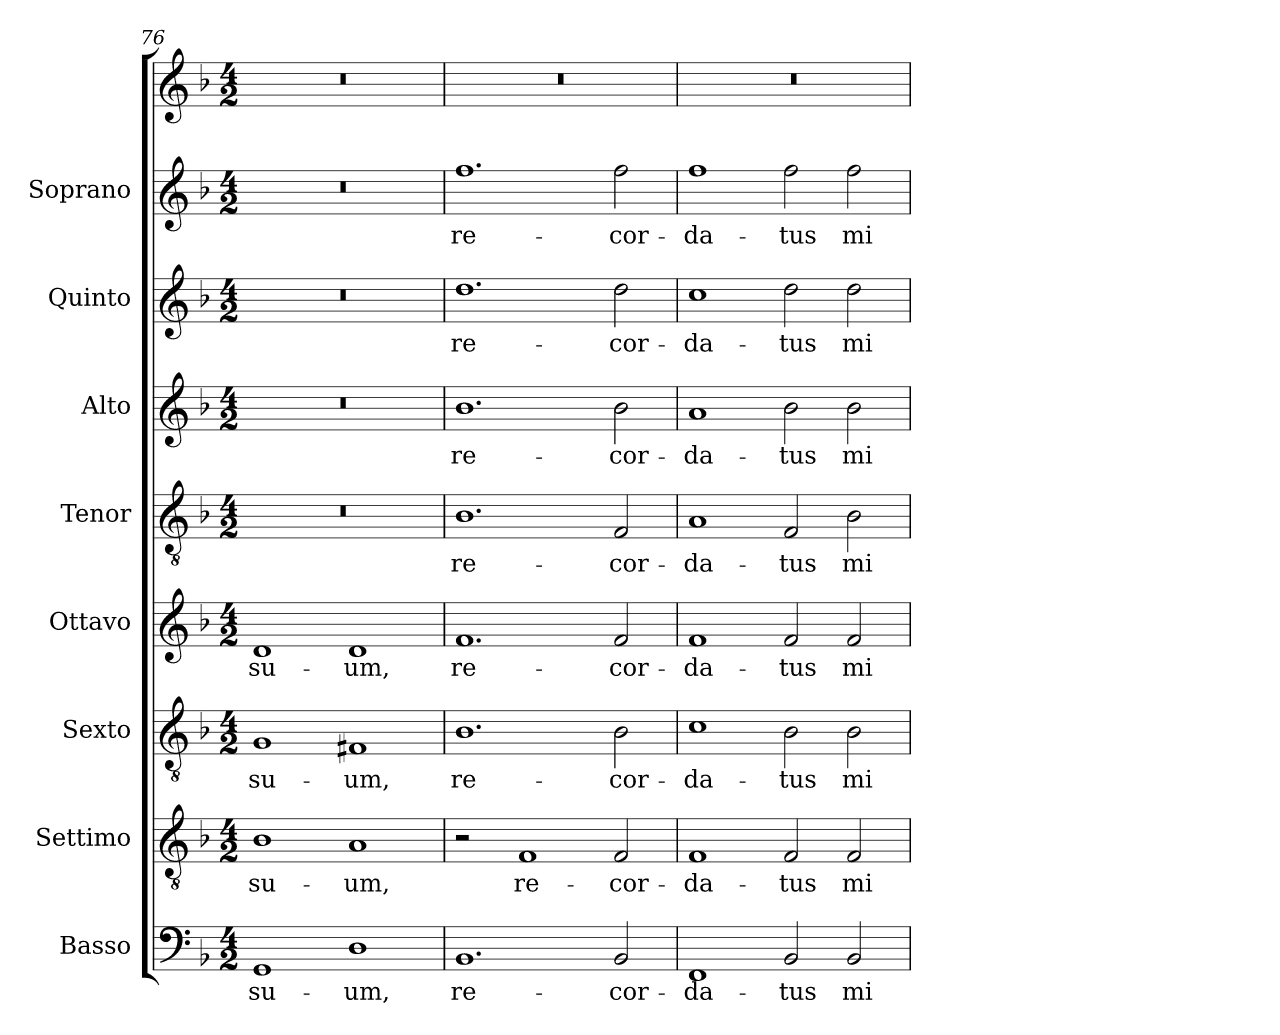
**kern	**text	**kern	**text	**kern	**text	**kern	**text	**kern	**text	**kern	**text	**kern	**text	**kern	**text	**kern
*part9	*part9	*part8	*part8	*part7	*part7	*part6	*part6	*part5	*part5	*part4	*part4	*part3	*part3	*part2	*part2	*part1
*staff9	*staff9	*staff8	*staff8	*staff7	*staff7	*staff6	*staff6	*staff5	*staff5	*staff4	*staff4	*staff3	*staff3	*staff2	*staff2	*staff1
*I"Basso	*	*I"Settimo	*	*I"Sexto	*	*I"Ottavo	*	*I"Tenor	*	*I"Alto	*	*I"Quinto	*	*I"Soprano	*	*
*I'B.	*	*I'St.	*	*	*	*I'Ot.	*	*I'T.	*	*I'A.	*	*I'Q.	*	*I'S.	*	*
!!LO:PB:g=z
*clefF4	*	*clefGv2	*	*clefGv2	*	*clefG2	*	*clefGv2	*	*clefG2	*	*clefG2	*	*clefG2	*	*clefG2
*	*	*ITrd7c12	*	*ITrd7c12	*	*	*	*ITrd7c12	*	*	*	*	*	*	*	*
*k[b-]	*	*k[b-]	*	*k[b-]	*	*k[b-]	*	*k[b-]	*	*k[b-]	*	*k[b-]	*	*k[b-]	*	*k[b-]
*F:	*	*F:	*	*F:	*	*F:	*	*F:	*	*F:	*	*F:	*	*F:	*	*F:
*M4/2	*	*M4/2	*	*M4/2	*	*M4/2	*	*M4/2	*	*M4/2	*	*M4/2	*	*M4/2	*	*M4/2
=76	=76	=76	=76	=76	=76	=76	=76	=76	=76	=76	=76	=76	=76	=76	=76	=76
!	!LO:LY:b:color=#000000	!	!	!	!	!	!	!	!	!	!	!	!	!	!	!
!	!	!	!LO:LY:b:color=#000000	!	!	!	!	!	!	!	!	!	!	!	!	!
!	!	!	!	!	!LO:LY:b:color=#000000	!	!	!	!	!	!	!	!	!	!	!
!	!	!	!	!	!	!	!LO:LY:b:color=#000000	!LO:N:vis=1	!	!LO:N:vis=1	!	!LO:N:vis=1	!	!LO:N:vis=1	!	!LO:N:vis=1
1GGi	su-	1BB-i	su-	1GGi	su-	1di	su-	0r	.	0r	.	0r	.	0r	.	0r
!	!LO:LY:b:color=#000000	!	!	!	!	!	!	!	!	!	!	!	!	!	!	!
!	!	!	!LO:LY:b:color=#000000	!	!	!	!	!	!	!	!	!	!	!	!	!
!	!	!	!	!	!LO:LY:b:color=#000000	!	!	!	!	!	!	!	!	!	!	!
!	!	!	!	!	!	!	!LO:LY:b:color=#000000	!	!	!	!	!	!	!	!	!
1Di	-um,	1AAi	-um,	1FF#Xi	-um,	1di	-um,	.	.	.	.	.	.	.	.	.
=77	=77	=77	=77	=77	=77	=77	=77	=77	=77	=77	=77	=77	=77	=77	=77	=77
!	!LO:LY:b:color=#000000	!	!	!	!	!	!	!	!	!	!	!	!	!	!	!
!	!	!	!	!	!LO:LY:b:color=#000000	!	!	!	!	!	!	!	!	!	!	!
!	!	!	!	!	!	!	!LO:LY:b:color=#000000	!	!	!	!	!	!	!	!	!
!	!	!	!	!	!	!	!	!	!LO:LY:b:color=#000000	!	!	!	!	!	!	!
!	!	!	!	!	!	!	!	!	!	!	!LO:LY:b:color=#000000	!	!	!	!	!
!	!	!	!	!	!	!	!	!	!	!	!	!	!LO:LY:b:color=#000000	!	!	!
!	!	!	!	!	!	!	!	!	!	!	!	!	!	!	!LO:LY:b:color=#000000	!LO:N:vis=1
1.BB-i	re-	2r	.	1.BB-i	re-	1.fi	re-	1.BB-i	re-	1.b-i	re-	1.ddi	re-	1.ffi	re-	0r
!	!	!	!LO:LY:b:color=#000000	!	!	!	!	!	!	!	!	!	!	!	!	!
.	.	1FFi	re-	.	.	.	.	.	.	.	.	.	.	.	.	.
!	!LO:LY:b:color=#000000	!	!	!	!	!	!	!	!	!	!	!	!	!	!	!
!	!	!	!LO:LY:b:color=#000000	!	!	!	!	!	!	!	!	!	!	!	!	!
!	!	!	!	!	!LO:LY:b:color=#000000	!	!	!	!	!	!	!	!	!	!	!
!	!	!	!	!	!	!	!LO:LY:b:color=#000000	!	!	!	!	!	!	!	!	!
!	!	!	!	!	!	!	!	!	!LO:LY:b:color=#000000	!	!	!	!	!	!	!
!	!	!	!	!	!	!	!	!	!	!	!LO:LY:b:color=#000000	!	!	!	!	!
!	!	!	!	!	!	!	!	!	!	!	!	!	!LO:LY:b:color=#000000	!	!	!
!	!	!	!	!	!	!	!	!	!	!	!	!	!	!	!LO:LY:b:color=#000000	!
2BB-i/	-cor-	2FFi/	-cor-	2BB-i\	-cor-	2fi/	-cor-	2FFi/	-cor-	2b-i\	-cor-	2ddi\	-cor-	2ffi\	-cor-	.
=78	=78	=78	=78	=78	=78	=78	=78	=78	=78	=78	=78	=78	=78	=78	=78	=78
!	!LO:LY:b:color=#000000	!	!	!	!	!	!	!	!	!	!	!	!	!	!	!
!	!	!	!LO:LY:b:color=#000000	!	!	!	!	!	!	!	!	!	!	!	!	!
!	!	!	!	!	!LO:LY:b:color=#000000	!	!	!	!	!	!	!	!	!	!	!
!	!	!	!	!	!	!	!LO:LY:b:color=#000000	!	!	!	!	!	!	!	!	!
!	!	!	!	!	!	!	!	!	!LO:LY:b:color=#000000	!	!	!	!	!	!	!
!	!	!	!	!	!	!	!	!	!	!	!LO:LY:b:color=#000000	!	!	!	!	!
!	!	!	!	!	!	!	!	!	!	!	!	!	!LO:LY:b:color=#000000	!	!	!
!	!	!	!	!	!	!	!	!	!	!	!	!	!	!	!LO:LY:b:color=#000000	!LO:N:vis=1
1FFi	-da-	1FFi	-da-	1Ci	-da-	1fi	-da-	1AAi	-da-	1ai	-da-	1cci	-da-	1ffi	-da-	0r
!	!LO:LY:b:color=#000000	!	!	!	!	!	!	!	!	!	!	!	!	!	!	!
!	!	!	!LO:LY:b:color=#000000	!	!	!	!	!	!	!	!	!	!	!	!	!
!	!	!	!	!	!LO:LY:b:color=#000000	!	!	!	!	!	!	!	!	!	!	!
!	!	!	!	!	!	!	!LO:LY:b:color=#000000	!	!	!	!	!	!	!	!	!
!	!	!	!	!	!	!	!	!	!LO:LY:b:color=#000000	!	!	!	!	!	!	!
!	!	!	!	!	!	!	!	!	!	!	!LO:LY:b:color=#000000	!	!	!	!	!
!	!	!	!	!	!	!	!	!	!	!	!	!	!LO:LY:b:color=#000000	!	!	!
!	!	!	!	!	!	!	!	!	!	!	!	!	!	!	!LO:LY:b:color=#000000	!
2BB-i/	-tus	2FFi/	-tus	2BB-i\	-tus	2fi/	-tus	2FFi/	-tus	2b-i\	-tus	2ddi\	-tus	2ffi\	-tus	.
!	!LO:LY:b:color=#000000	!	!	!	!	!	!	!	!	!	!	!	!	!	!	!
!	!	!	!LO:LY:b:color=#000000	!	!	!	!	!	!	!	!	!	!	!	!	!
!	!	!	!	!	!LO:LY:b:color=#000000	!	!	!	!	!	!	!	!	!	!	!
!	!	!	!	!	!	!	!LO:LY:b:color=#000000	!	!	!	!	!	!	!	!	!
!	!	!	!	!	!	!	!	!	!LO:LY:b:color=#000000	!	!	!	!	!	!	!
!	!	!	!	!	!	!	!	!	!	!	!LO:LY:b:color=#000000	!	!	!	!	!
!	!	!	!	!	!	!	!	!	!	!	!	!	!LO:LY:b:color=#000000	!	!	!
!	!	!	!	!	!	!	!	!	!	!	!	!	!	!	!LO:LY:b:color=#000000	!
2BB-i/	mi-	2FFi/	mi-	2BB-i\	mi-	2fi/	mi-	2BB-i\	mi-	2b-i\	mi-	2ddi\	mi-	2ffi\	mi-	.
=	=	=	=	=	=	=	=	=	=	=	=	=	=	=	=	=
*-	*-	*-	*-	*-	*-	*-	*-	*-	*-	*-	*-	*-	*-	*-	*-	*-
